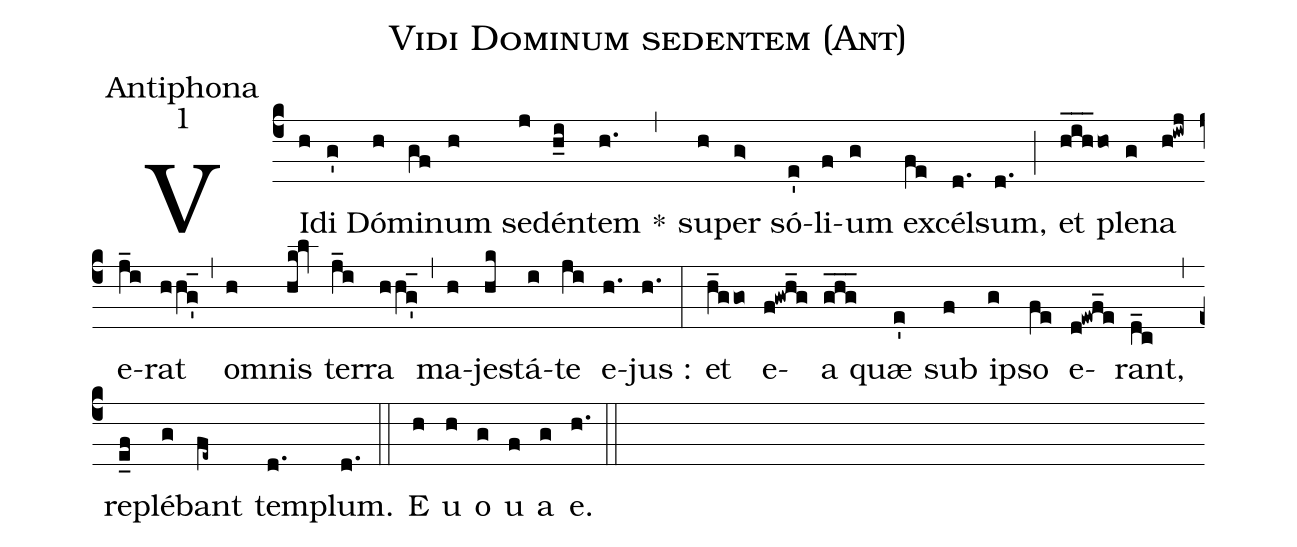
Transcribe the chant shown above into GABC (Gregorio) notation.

name:Vidi Dominum sedentem (Ant);
office-part:Antiphona;
mode:1;
%%
(c4) VI(h)di(g') Dó(h)mi(gf)num(h) se(j)dén(h_i)tem(h.) *(,) su(h)per(g>) só(e')li(f)um(g) ex(fe)cél(d.)sum,(d.) (;) et(hih___ho) ple(g)na(h!iwj) e(j_i)rat(hhg_1') (,) o(h)mnis(hk!lv) ter(j_i)ra(hhg_1') (,) ma(h)je(hk)stá(i)te(ji) e(h.)jus :(h.) (:) et(h_ggo) e(f!gwh_g)a(ghg___) quæ(e') sub(f) i(g)pso(fe) e(d!ewf_e)rant,(d_c) (,) re(e_f)plé(g)bant(fe~) tem(d.)plum.(d.) (::) E(h) u(h) o(g) u(f) a(g) e.(h.) (::)
